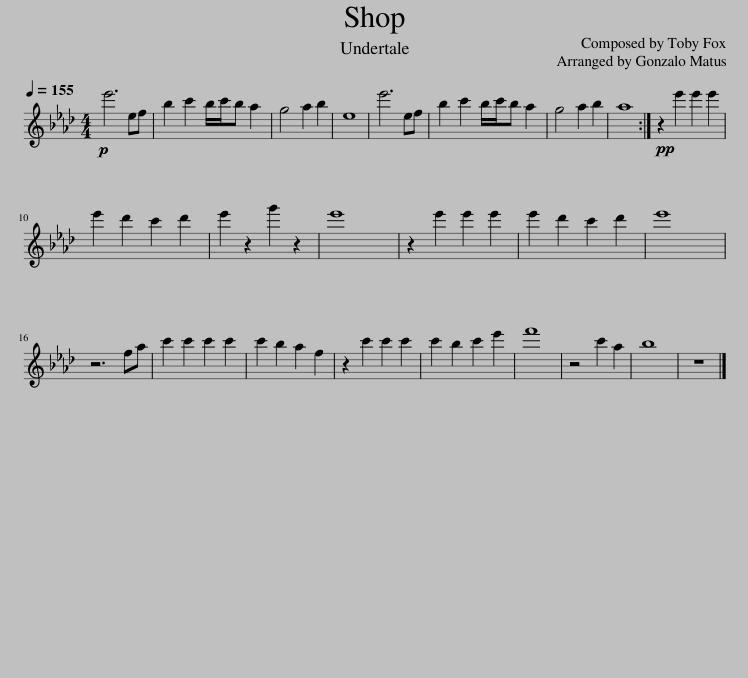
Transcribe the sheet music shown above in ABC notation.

X:1
L:1/8
Q:1/4=155
M:4/4
I:linebreak $
K:Ab
V:1 treble
V:1
!p! e'6 ef | b2 c'2 b/c'/b a2 | g4 a2 b2 | e8 | e'6 ef | %5
 b2 c'2 b/c'/b a2 | g4 a2 b2 | a8 :|!pp! z2 e'2 e'2 e'2 |$ e'2 d'2 c'2 d'2 | %10
 e'2 z2 g'2 z2 | e'8 | z2 e'2 e'2 e'2 | e'2 d'2 c'2 d'2 | e'8 |$ %15
 z6 fa | c'2 c'2 c'2 c'2 | c'2 b2 a2 f2 | z2 c'2 c'2 c'2 | c'2 b2 c'2 e'2 | %20
 f'8 | z4 c'2 a2 | b8 | z8 |] %24
